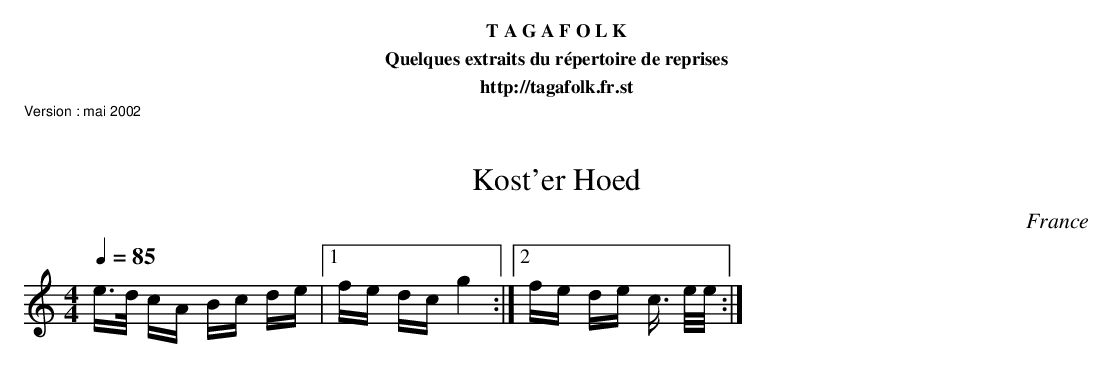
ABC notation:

X:1
T:Kost'er Hoed
O:France
M:4/4
L:1/16
Q:1/4=85
K:C
e>d cA Bc de |1 fe dc g4 :|2 fe de c3/ e/e/ :| /.../
